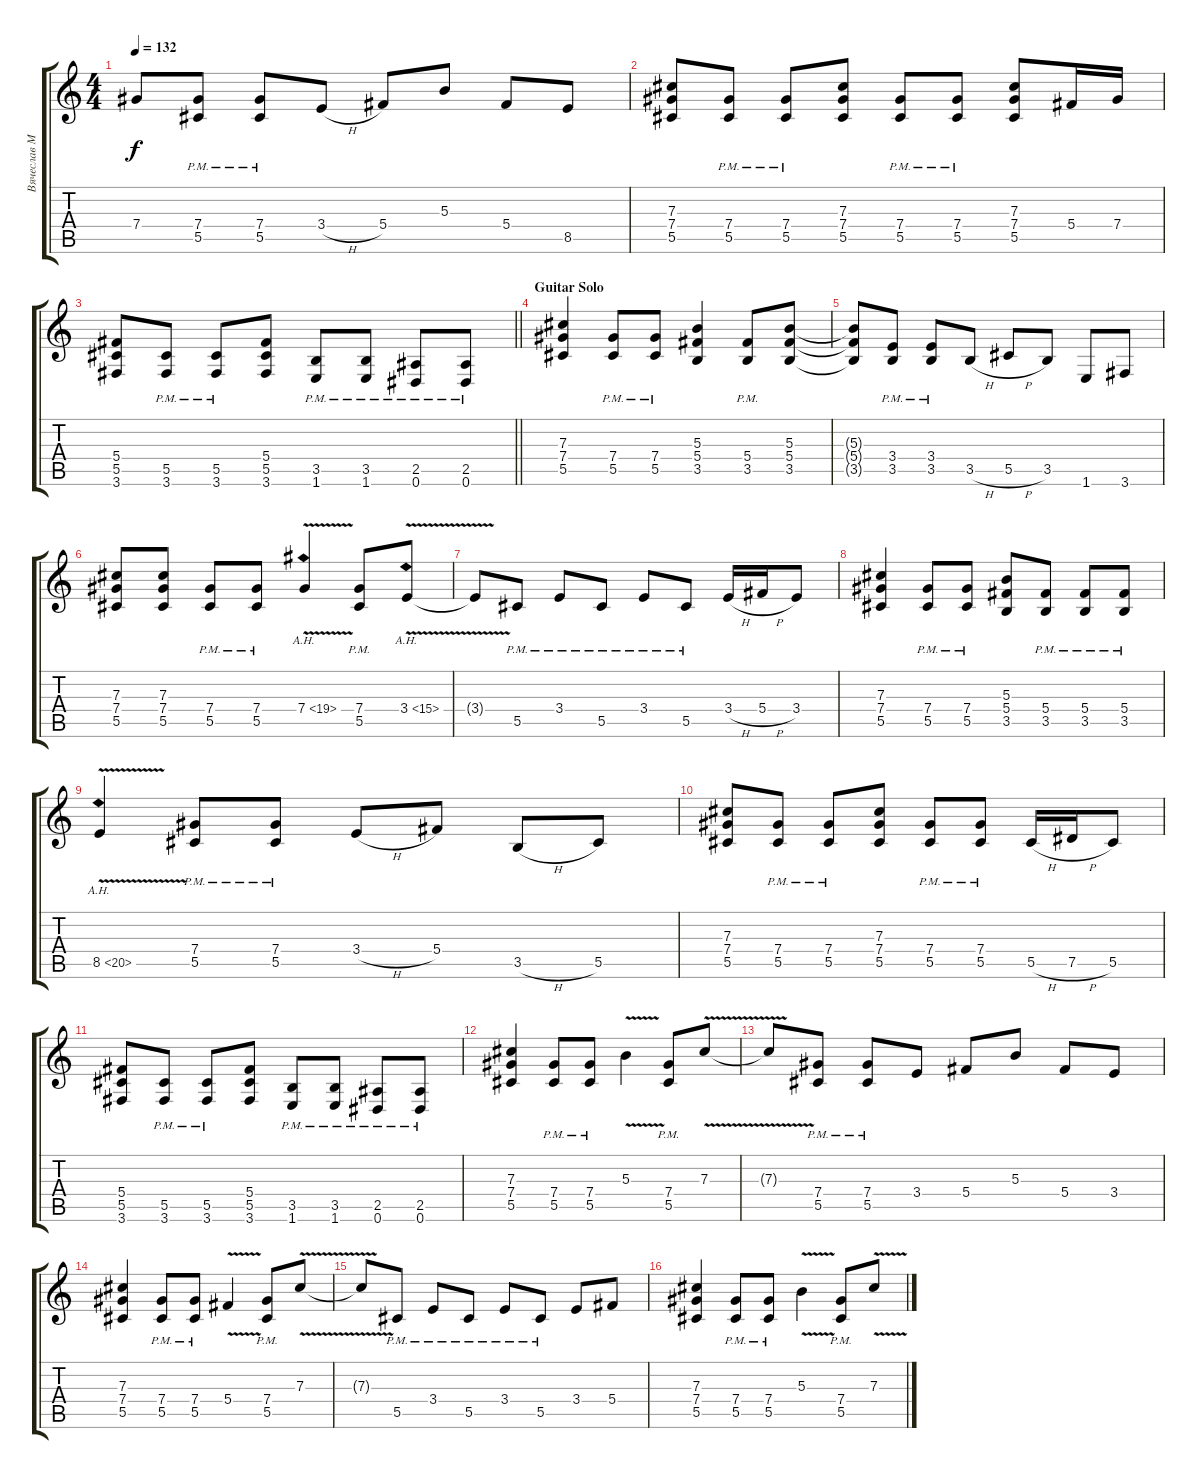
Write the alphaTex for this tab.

\track ("Вячеслав Молчанов" "Вячеслав М") {instrument distortionguitar}
\staff {score tabs}
\tuning (Eb4 Bb3 Gb3 Db3 Ab2 Eb2) {hide}
\ts (4 4)
\tempo 132
\clef g2
\ks c
7.4{t}.8{dy f} (7.4{pm} 5.5{pm}).8 (7.4{pm} 5.5{pm}).8 3.4{h}.8 5.4.8 5.3.8 5.4.8 8.5.8 |
(7.3 7.4 5.5).8 (7.4{pm} 5.5{pm}).8 (7.4{pm} 5.5{pm}).8 (7.3 7.4 5.5).8 (7.4{pm} 5.5{pm}).8 (7.4{pm} 5.5{pm}).8 (7.3 7.4 5.5).8 5.4.16 7.4.16 |
\barLineRight lightlight
(5.4 5.5 3.6).8 (5.5{pm} 3.6{pm}).8 (5.5{pm} 3.6{pm}).8 (5.4 5.5 3.6).8 (3.5{pm} 1.6{pm}).8 (3.5{pm} 1.6{pm}).8 (2.5{pm} 0.6{pm}).8 (2.5{pm} 0.6{pm}).8 |
\section ("" "Guitar Solo")
(7.3 7.4 5.5).4 (7.4{pm} 5.5{pm}).8 (7.4{pm} 5.5{pm}).8 (5.3 5.4 3.5).4 (5.4{pm} 3.5{pm}).8 (5.3 5.4 3.5).8 |
(5.3{t} 5.4{t} 3.5{t}).8 (3.4{pm} 3.5{pm}).8 (3.4{pm} 3.5{pm}).8 3.5{h}.8 5.5{h}.8 3.5.8 1.6.8 3.6.8 |
(7.3 7.4 5.5).8 (7.3 7.4 5.5).8 (7.4{pm} 5.5{pm}).8 (7.4{pm} 5.5{pm}).8 7.4{ah 12 v}.4 (7.4{pm} 5.5{pm}).8 3.4{ah 12 v}.8 |
3.4{t}.8 5.5{pm}.8 3.4{pm}.8 5.5{pm}.8 3.4{pm}.8 5.5{pm}.8 3.4{h}.16 5.4{h}.16 3.4.8 |
(7.3 7.4 5.5).4 (7.4{pm} 5.5{pm}).8 (7.4{pm} 5.5{pm}).8 (5.3 5.4 3.5).8 (5.4{pm} 3.5{pm}).8 (5.4{pm} 3.5{pm}).8 (5.4{pm} 3.5{pm}).8 |
8.5{ah 12 v}.4 (7.4{pm} 5.5{pm}).8 (7.4{pm} 5.5{pm}).8 3.4{h}.8 5.4.8 3.5{h}.8 5.5.8 |
(7.3 7.4 5.5).8 (7.4{pm} 5.5{pm}).8 (7.4{pm} 5.5{pm}).8 (7.3 7.4 5.5).8 (7.4{pm} 5.5{pm}).8 (7.4{pm} 5.5{pm}).8 5.5{h}.16 7.5{h}.16 5.5.8 |
(5.4 5.5 3.6).8 (5.5{pm} 3.6{pm}).8 (5.5{pm} 3.6{pm}).8 (5.4 5.5 3.6).8 (3.5{pm} 1.6{pm}).8 (3.5{pm} 1.6{pm}).8 (2.5{pm} 0.6{pm}).8 (2.5{pm} 0.6{pm}).8 |
(7.3 7.4 5.5).4 (7.4{pm} 5.5{pm}).8 (7.4{pm} 5.5{pm}).8 5.3{v}.4 (7.4{pm} 5.5{pm}).8 7.3{v}.8 |
7.3{v t}.8 (7.4{pm} 5.5{pm}).8 (7.4{pm} 5.5{pm}).8 3.4.8 5.4.8 5.3.8 5.4.8 3.4.8 |
(7.3 7.4 5.5).4 (7.4{pm} 5.5{pm}).8 (7.4{pm} 5.5{pm}).8 5.4{v}.4 (7.4{pm} 5.5{pm}).8 7.3{v}.8 |
7.3{v t}.8 5.5{pm}.8 3.4{pm}.8 5.5{pm}.8 3.4{pm}.8 5.5{pm}.8 3.4.8 5.4.8 |
(7.3 7.4 5.5).4 (7.4{pm} 5.5{pm}).8 (7.4{pm} 5.5{pm}).8 5.3{v}.4 (7.4{pm} 5.5{pm}).8 7.3{v}.8
